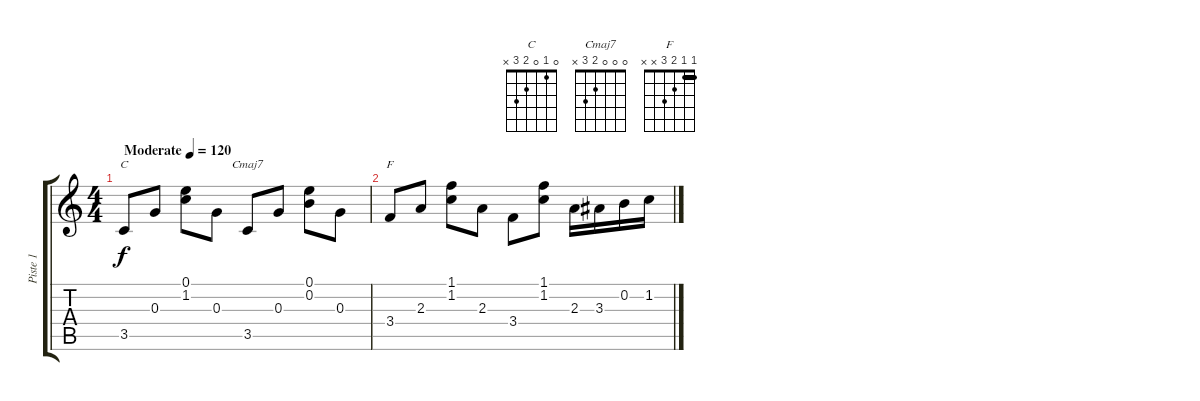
\track ("Piste 1" "Piste 1") {instrument acousticguitarsteel}
\staff {score tabs}
\tuning (E4 B3 G3 D3 A2 E2) {hide}
\chord ("C" 0 1 0 2 3 x)
\chord ("Cmaj7" 0 0 0 2 3 x)
\chord ("F" 1 1 2 3 x x) {barre 1}
\ts (4 4)
\tempo (120 "Moderate")
\clef g2
\ks c
3.5.8{ch "C" dy f instrument acousticguitarsteel} 0.3.8 (0.1 1.2).8 0.3.8 3.5.8{ch "Cmaj7"} 0.3.8 (0.1 0.2).8 0.3.8 |
3.4.8{ch "F"} 2.3.8 (1.1 1.2).8 2.3.8 3.4.8 (1.1 1.2).8 2.3.16 3.3.16 0.2.16 1.2.16
